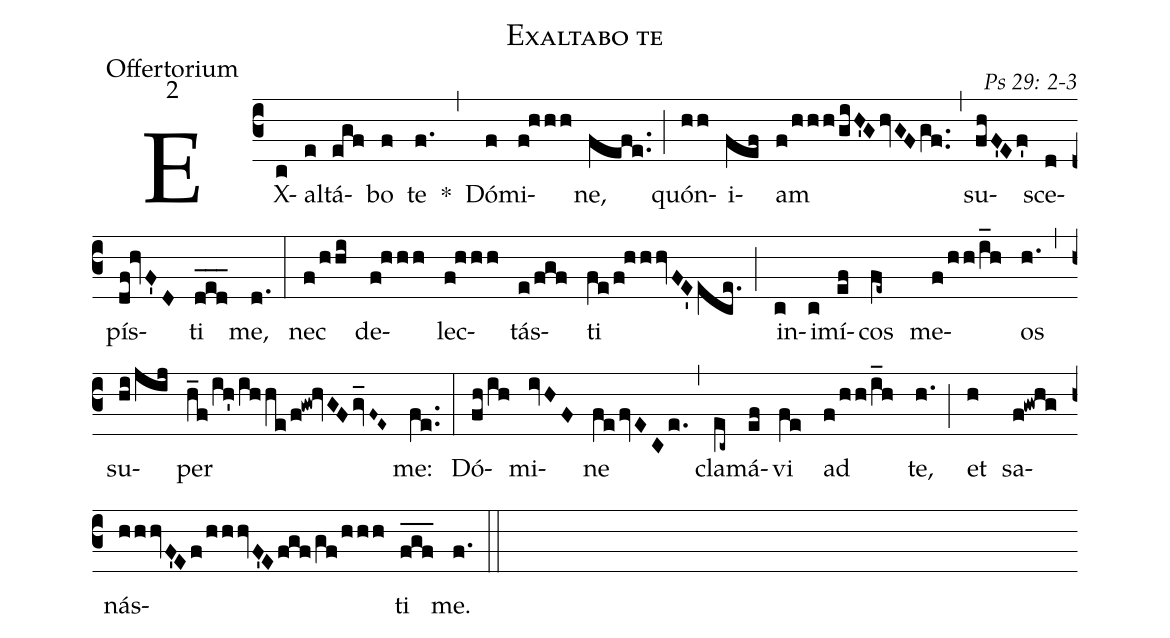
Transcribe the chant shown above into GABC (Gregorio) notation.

name: Exaltabo te;
office-part: Offertorium;
mode: 2;
commentary: Ps 29: 2-3;
%%
(c3) EX(c)al(e)tá(egf)bo(f) te(f.) *(,) Dó(f)mi(f!hhh)ne,(fefe..) (;) quón(hh)i(fef)am(f/hhh/giH'GhvGFgf..) (,) su(fhF'Ef')sce(d)pís(df!hvF'D)ti(ded___) me,(d.) (:)
nec(f/hhi) de(f!hhh)lec(f!hhh)tás(e/fgf)ti(fe/f!hhhvFE'ece.) (;) in(c)i(c)mí(ef)cos(fe~) me(f/hh/i_h)os(h.) (,) su(hi/jij)per(h_f/ih'/ihhe/f!gw!hvGFgv_F~E~) me:(fe..) (:)
Dó(fh/ih)mi(ivHF)ne(fefvECe.) (,) cla(ec~)má(ef)vi(fe) ad(f/hh/i_h) te,(h.) (;) et(h) sa(f!gwhg)nás(hhhvF'Ef/hhhvF'Efgf/gf/hhh)ti(fgf___) me.(f.) (::)
